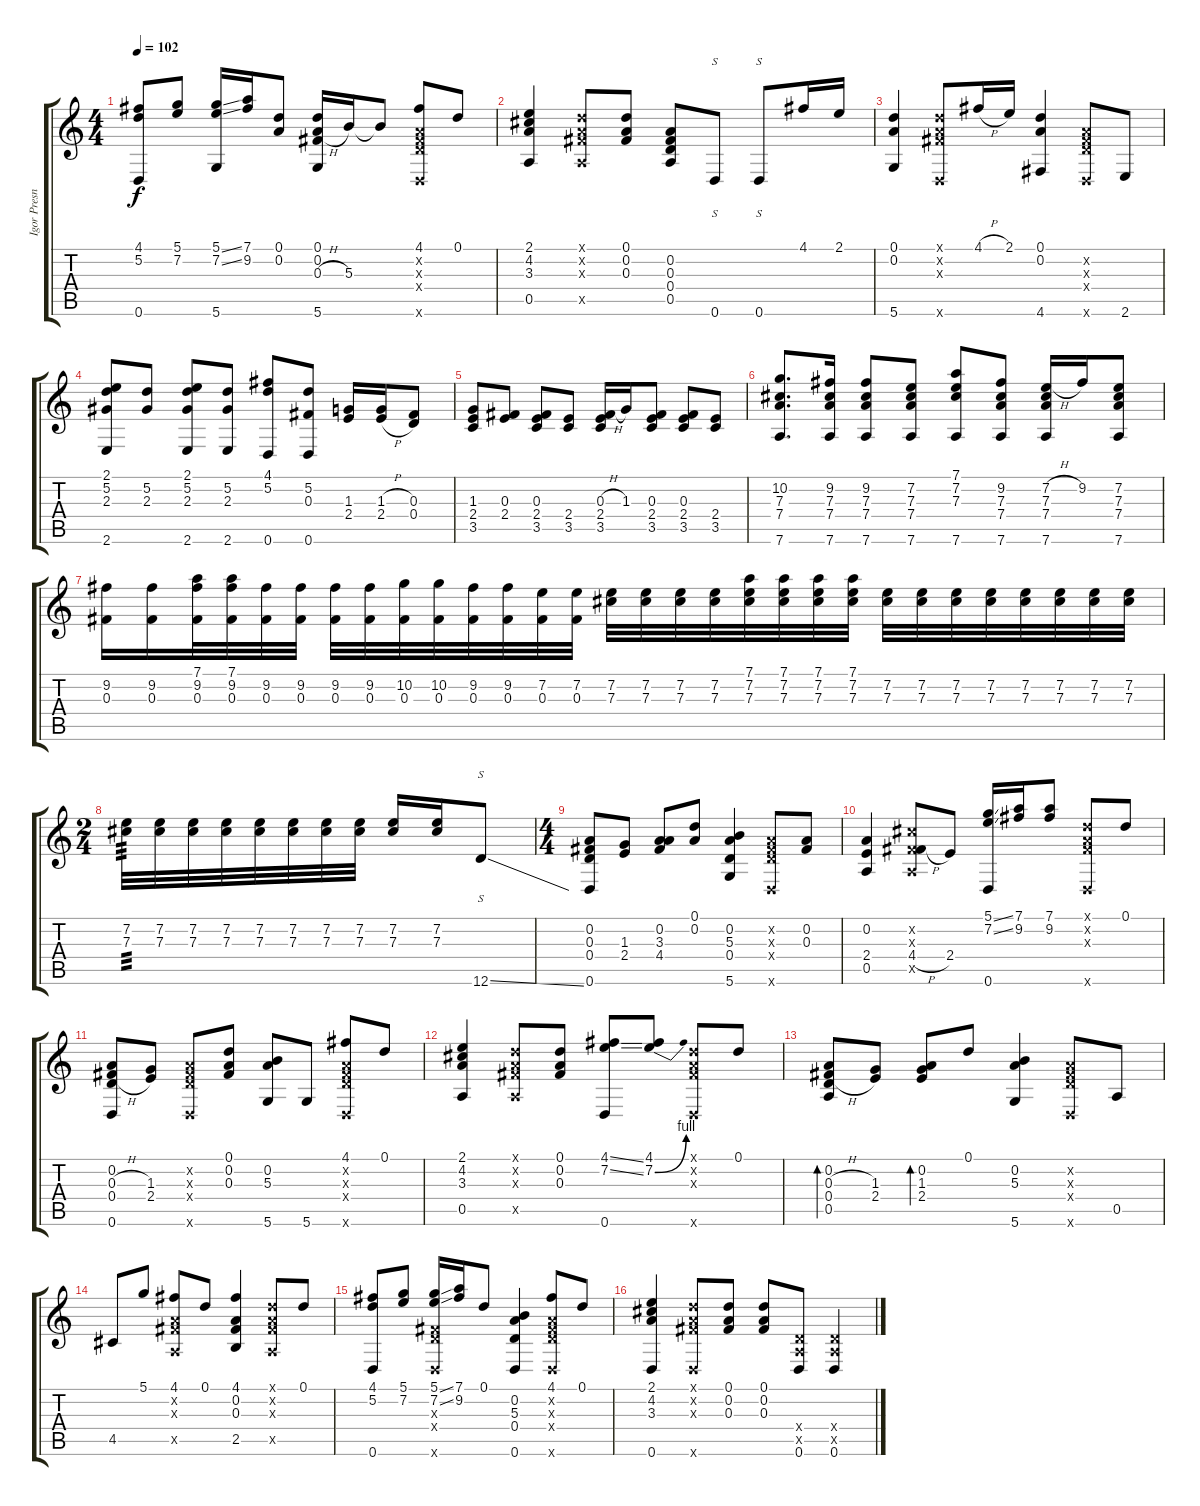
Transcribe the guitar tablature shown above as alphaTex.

\track ("Igor Presnyakov" "Igor Presn") {instrument acousticguitarnylon}
\staff {score tabs}
\tuning (D4 A3 Gb3 D3 A2 D2) {hide}
\ts (4 4)
\tempo 102
\clef g2
\ks c
(4.1 5.2 0.6).8{dy f} (5.1 7.2).8 (5.1{ss} 7.2{ss} 5.6).16 (7.1 9.2).16 (0.1 0.2).8 (0.1 0.2 0.3{h} 5.6).16 5.3.16 5.3{t}.8 (4.1 0.2{x} 0.3{x} 0.4{x} 0.6{x}).8 0.1.8 |
(2.1 4.2 3.3 0.5).4 (0.1{x} 0.2{x} 0.3{x} 0.5{x}).8 (0.1 0.2 0.3).8 (0.2 0.3 0.4 0.5).8 0.6.8{s} 0.6.8{s} 4.1.16 2.1.16 |
(0.1 0.2 5.6).4 (0.1{x} 0.2{x} 0.3{x} 0.6{x}).8 4.1{h}.16 2.1.16 (0.1 0.2 4.6).4 (0.2{x} 0.3{x} 0.4{x} 0.6{x}).8 2.6.8 |
(2.1 5.2 2.3 2.6).8 (5.2 2.3).8 (2.1 5.2 2.3 2.6).8 (5.2 2.3 2.6).8 (4.1 5.2 0.6).8 (5.2 0.3 0.6).8 (1.3 2.4).16 (1.3{h} 2.4{h}).16 (0.3 0.4).8 |
(1.3 2.4 3.5).8 (0.3 2.4).8 (0.3 2.4 3.5).8 (2.4 3.5).8 (0.3{h} 2.4 3.5).16 1.3.16 (0.3 2.4 3.5).8 (0.3 2.4 3.5).8 (2.4 3.5).8 |
(10.2 7.3 7.4 7.6).8{d} (9.2 7.3 7.4 7.6).16 (9.2 7.3 7.4 7.6).8 (7.2 7.3 7.4 7.6).8 (7.1 7.2 7.3 7.6).8 (9.2 7.3 7.4 7.6).8 (7.2{h} 7.3 7.4 7.6).16 9.2.16 (7.2 7.3 7.4 7.6).8 |
(9.2 0.3).16 (9.2 0.3).16 (7.1 9.2 0.3).32 (7.1 9.2 0.3).32 (9.2 0.3).32 (9.2 0.3).32 (9.2 0.3).32 (9.2 0.3).32 (10.2 0.3).32 (10.2 0.3).32 (9.2 0.3).32 (9.2 0.3).32 (7.2 0.3).32 (7.2 0.3).32 (7.2 7.3).32 (7.2 7.3).32 (7.2 7.3).32 (7.2 7.3).32 (7.1 7.2 7.3).32 (7.1 7.2 7.3).32 (7.1 7.2 7.3).32 (7.1 7.2 7.3).32 (7.2 7.3).32 (7.2 7.3).32 (7.2 7.3).32 (7.2 7.3).32 (7.2 7.3).32 (7.2 7.3).32 (7.2 7.3).32 (7.2 7.3).32 |
\ts (2 4)
(7.2 7.3).32{tp 3} (7.2 7.3).32 (7.2 7.3).32 (7.2 7.3).32 (7.2 7.3).32 (7.2 7.3).32 (7.2 7.3).32 (7.2 7.3).32 (7.2 7.3).16 (7.2 7.3).16 12.6{ss}.8{s} |
\ts (4 4)
(0.2 0.3 0.4 0.6).8 (1.3 2.4).8 (0.2 3.3 4.4).8 (0.1 0.2).8 (0.2 5.3 0.4 5.6).4 (0.2{x} 0.3{x} 0.4{x} 0.6{x}).8 (0.2 0.3).8 |
(0.2 2.4 0.5).4 (4.2{x} 0.3{x} 4.4{h} 0.5{x}).8 2.4.8 (5.1{ss} 7.2{ss} 0.6).16 (7.1 9.2).16 (7.1 9.2).8 (0.1{x} 0.2{x} 0.3{x} 0.6{x}).8 0.1.8 |
(0.2 0.3{h} 0.4{h} 0.6).8 (1.3 2.4).8 (0.2{x} 0.3{x} 0.4{x} 0.6{x}).8 (0.1 0.2 0.3).8 (0.2 5.3 5.6).8 5.6.8 (4.1 0.2{x} 0.3{x} 0.4{x} 0.6{x}).8 0.1.8 |
(2.1 4.2 3.3 0.5).4 (0.1{x} 0.2{x} 0.3{x} 0.5{x}).8 (0.1 0.2 0.3).8 (4.1{ss} 7.2{ss} 0.6).8 (4.1 7.2{be (bend 0 0 60 4)}).8 (0.1{x} 0.2{x} 0.3{x} 0.6{x}).8 0.1.8 |
(0.2 0.3{h} 0.4{h} 0.5).8{bd 60} (1.3 2.4).8 (0.2 1.3 2.4).8{bd 60} 0.1.8 (0.2 5.3 5.6).4 (0.2{x} 0.3{x} 0.4{x} 0.6{x}).8 0.5.8 |
4.5.8 5.1.8 (4.1 0.2{x} 0.3{x} 0.5{x}).8 0.1.8 (4.1 0.2 0.3 2.5).4 (0.1{x} 0.2{x} 0.3{x} 0.5{x}).8 0.1.8 |
(4.1 5.2 0.6).8 (5.1 7.2).8 (5.1{ss} 7.2{ss} 0.3{x} 0.4{x} 0.6{x}).16 (7.1 9.2).16 0.1.8 (0.2 5.3 0.4 0.6).4 (4.1 0.2{x} 0.3{x} 0.4{x} 0.6{x}).8 0.1.8 |
(2.1 4.2 3.3 0.6).4 (0.1{x} 0.2{x} 0.3{x} 0.6{x}).8 (0.1 0.2 0.3).8 (0.1 0.2 0.3).8 (0.4{x} 0.5{x} 0.6).8 (0.4{x} 0.5{x} 0.6).4
